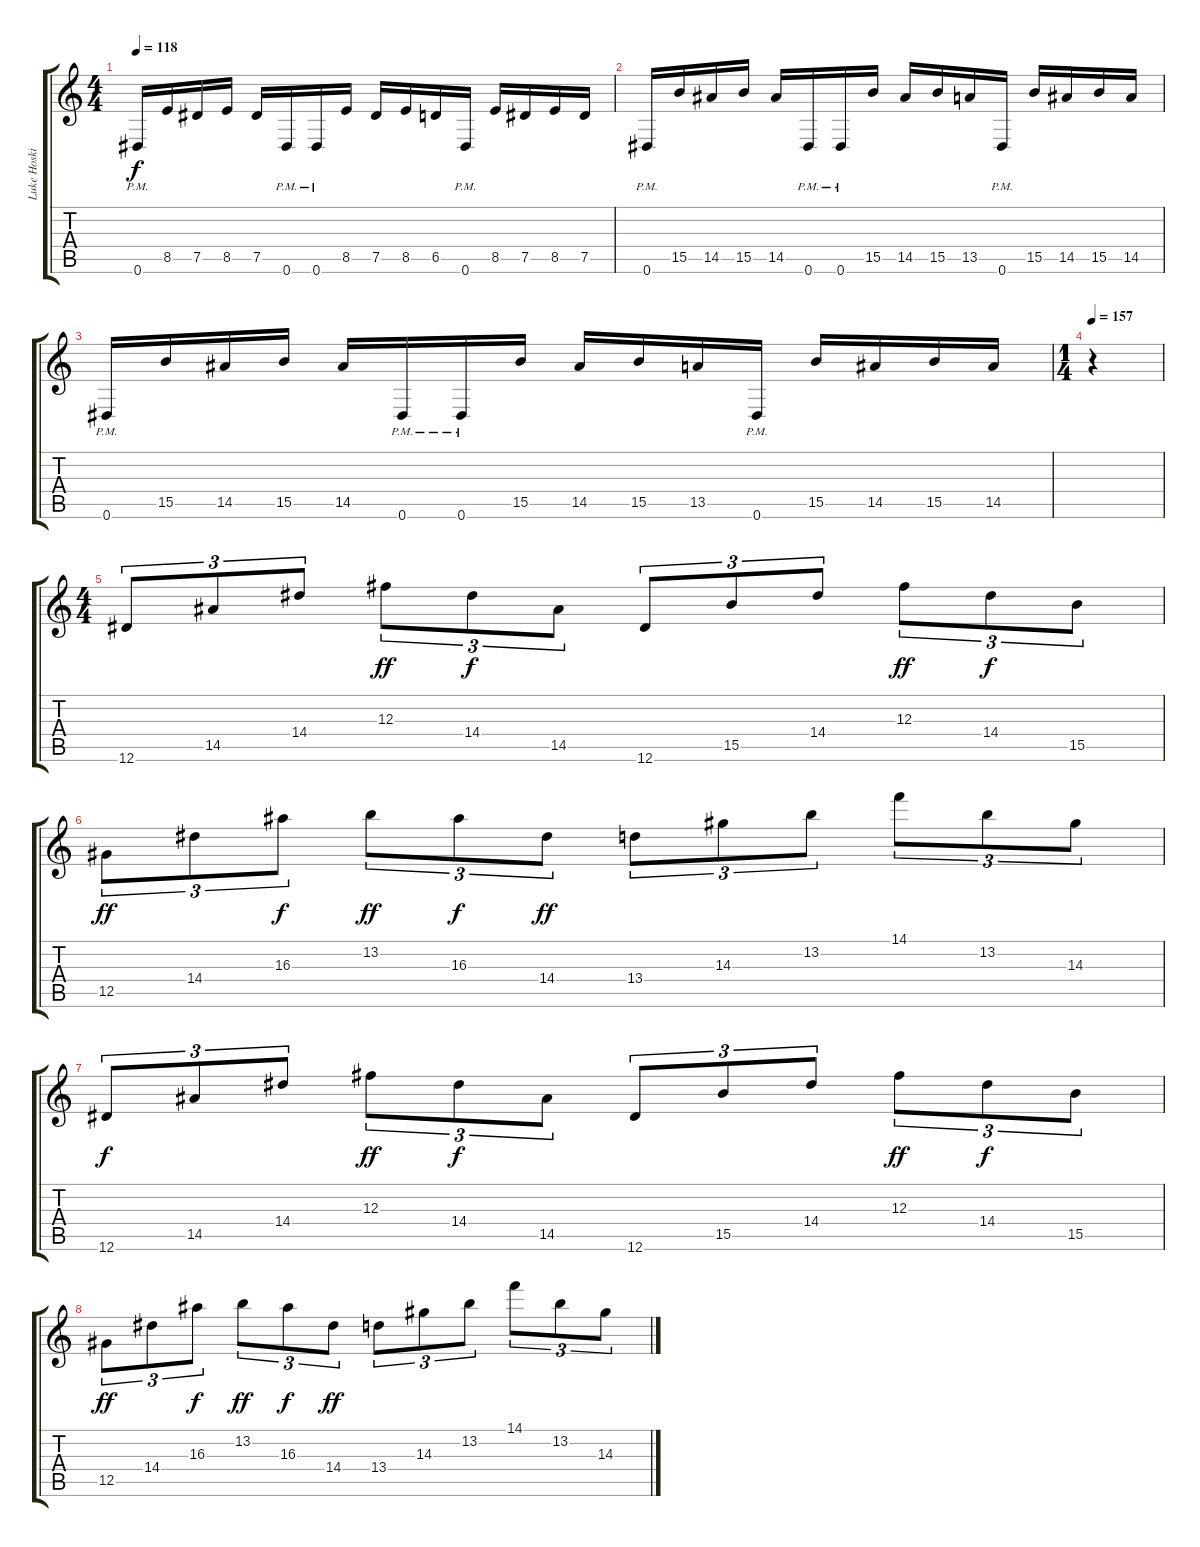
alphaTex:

\track ("Luke Hoskin - Lead Guitar" "Luke Hoski") {instrument overdrivenguitar}
\staff {score tabs}
\tuning (Eb4 Bb3 Gb3 Db3 Ab2 Eb2) {hide}
\ts (4 4)
\tempo 118
\clef g2
\ks c
0.6{pm}.16{dy f} 8.5.16 7.5.16 8.5.16 7.5.16 0.6{pm}.16 0.6{pm}.16 8.5.16 7.5.16 8.5.16 6.5.16 0.6{pm}.16 8.5.16 7.5.16 8.5.16 7.5.16 |
0.6{pm}.16 15.5.16 14.5.16 15.5.16 14.5.16 0.6{pm}.16 0.6{pm}.16 15.5.16 14.5.16 15.5.16 13.5.16 0.6{pm}.16 15.5.16 14.5.16 15.5.16 14.5.16 |
0.6{pm}.16 15.5.16 14.5.16 15.5.16 14.5.16 0.6{pm}.16 0.6{pm}.16 15.5.16 14.5.16 15.5.16 13.5.16 0.6{pm}.16 15.5.16 14.5.16 15.5.16 14.5.16 |
\ts (1 4)
\tempo 157
r.4 |
\ts (4 4)
12.6.8{tu (3 2) balance 8} 14.5.8{tu (3 2)} 14.4.8{tu (3 2)} 12.3.8{tu (3 2) dy ff} 14.4.8{tu (3 2) dy f} 14.5.8{tu (3 2)} 12.6.8{tu (3 2)} 15.5.8{tu (3 2)} 14.4.8{tu (3 2)} 12.3.8{tu (3 2) dy ff} 14.4.8{tu (3 2) dy f} 15.5.8{tu (3 2)} |
12.5.8{tu (3 2) dy ff} 14.4.8{tu (3 2)} 16.3.8{tu (3 2) dy f} 13.2.8{tu (3 2) dy ff} 16.3.8{tu (3 2) dy f} 14.4.8{tu (3 2) dy ff} 13.4.8{tu (3 2)} 14.3.8{tu (3 2)} 13.2.8{tu (3 2)} 14.1.8{tu (3 2)} 13.2.8{tu (3 2)} 14.3.8{tu (3 2)} |
12.6.8{tu (3 2) dy f} 14.5.8{tu (3 2)} 14.4.8{tu (3 2)} 12.3.8{tu (3 2) dy ff} 14.4.8{tu (3 2) dy f} 14.5.8{tu (3 2)} 12.6.8{tu (3 2)} 15.5.8{tu (3 2)} 14.4.8{tu (3 2)} 12.3.8{tu (3 2) dy ff} 14.4.8{tu (3 2) dy f} 15.5.8{tu (3 2)} |
12.5.8{tu (3 2) dy ff} 14.4.8{tu (3 2)} 16.3.8{tu (3 2) dy f} 13.2.8{tu (3 2) dy ff} 16.3.8{tu (3 2) dy f} 14.4.8{tu (3 2) dy ff} 13.4.8{tu (3 2)} 14.3.8{tu (3 2)} 13.2.8{tu (3 2)} 14.1.8{tu (3 2)} 13.2.8{tu (3 2)} 14.3.8{tu (3 2)}
